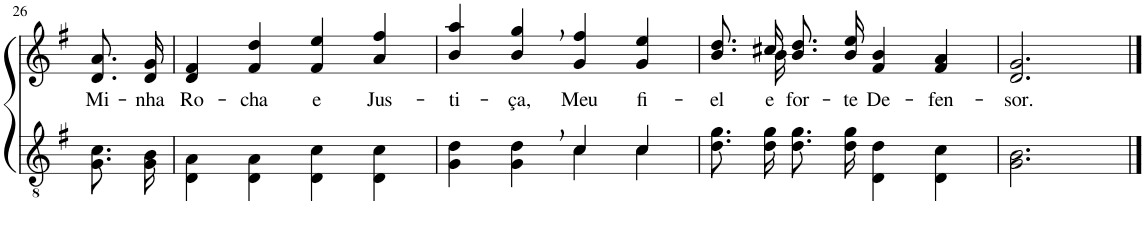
**kern	**kern	**text
*part2	*part1	*part1
*staff2	*staff1	*staff1
*I"Parte III e IV	*I"Parte I e II	*
!!LO:PB:g=z
*clefGv2	*clefG2	*
*Trd3c5	*Trd3c5	*
*k[f#]	*k[f#]	*
*M4/4	*M4/4	*
=26	=26	=26
!	!	!LO:LY:b
8.G/ 8.c/L	8.d/ 8.a/L	Mi-
!	!	!LO:LY:b
16G/ 16B/Jk	16d/ 16g/Jk	-nha
=27	=27	=27
!	!	!LO:LY:b
4D\ 4A\	4d/ 4f#/	Ro-
!	!	!LO:LY:b
4D\ 4A\	4f#/ 4dd/	-cha
!	!	!LO:LY:b
4D\ 4c\	4f#/ 4ee/	e
!	!	!LO:LY:b
4D\ 4c\	4a/ 4ff#/	Jus-
=28	=28	=28
*^	*	*
!	!	!	!LO:LY:b
2ryy	4G\ 4d\	4b/ 4aa/	-ti-
!	!	!	!LO:LY:b
.	4G\ 4d\	4b/, 4gg/,	-ça,
!	!	!	!LO:LY:b
4c/	4c\	4g/ 4ff#/	Meu
!	!	!	!LO:LY:b
4c/	4c\	4g/ 4ee/	fi-
=29	=29	=29	=29
!	!	!	!LO:LY:b
*v	*v	*^	*
8.d\ 8.g\L	8.b\ 8.dd\L	8.ryy	-el
!	!	!	!LO:LY:b
16d\ 16g\Jk	16cc#X\Jk	16b\	-e
!	!	!	!LO:LY:b
8.d\ 8.g\L	8.b\ 8.dd\L	2.ryy	for-
!	!	!	!LO:LY:b
16d\ 16g\Jk	16b\ 16ee\Jk	.	-te
!	!	!	!LO:LY:b
4D\ 4d\	4f#/ 4b/	.	De-
!	!	!	!LO:LY:b
4D\ 4c\	4f#/ 4a/	.	-fen-
*	*v	*v	*
=30	=30	=30
!	!	!LO:LY:b
2.G\ 2.B\	2.d/ 2.g/	-sor.
==	==	==
*-	*-	*-
